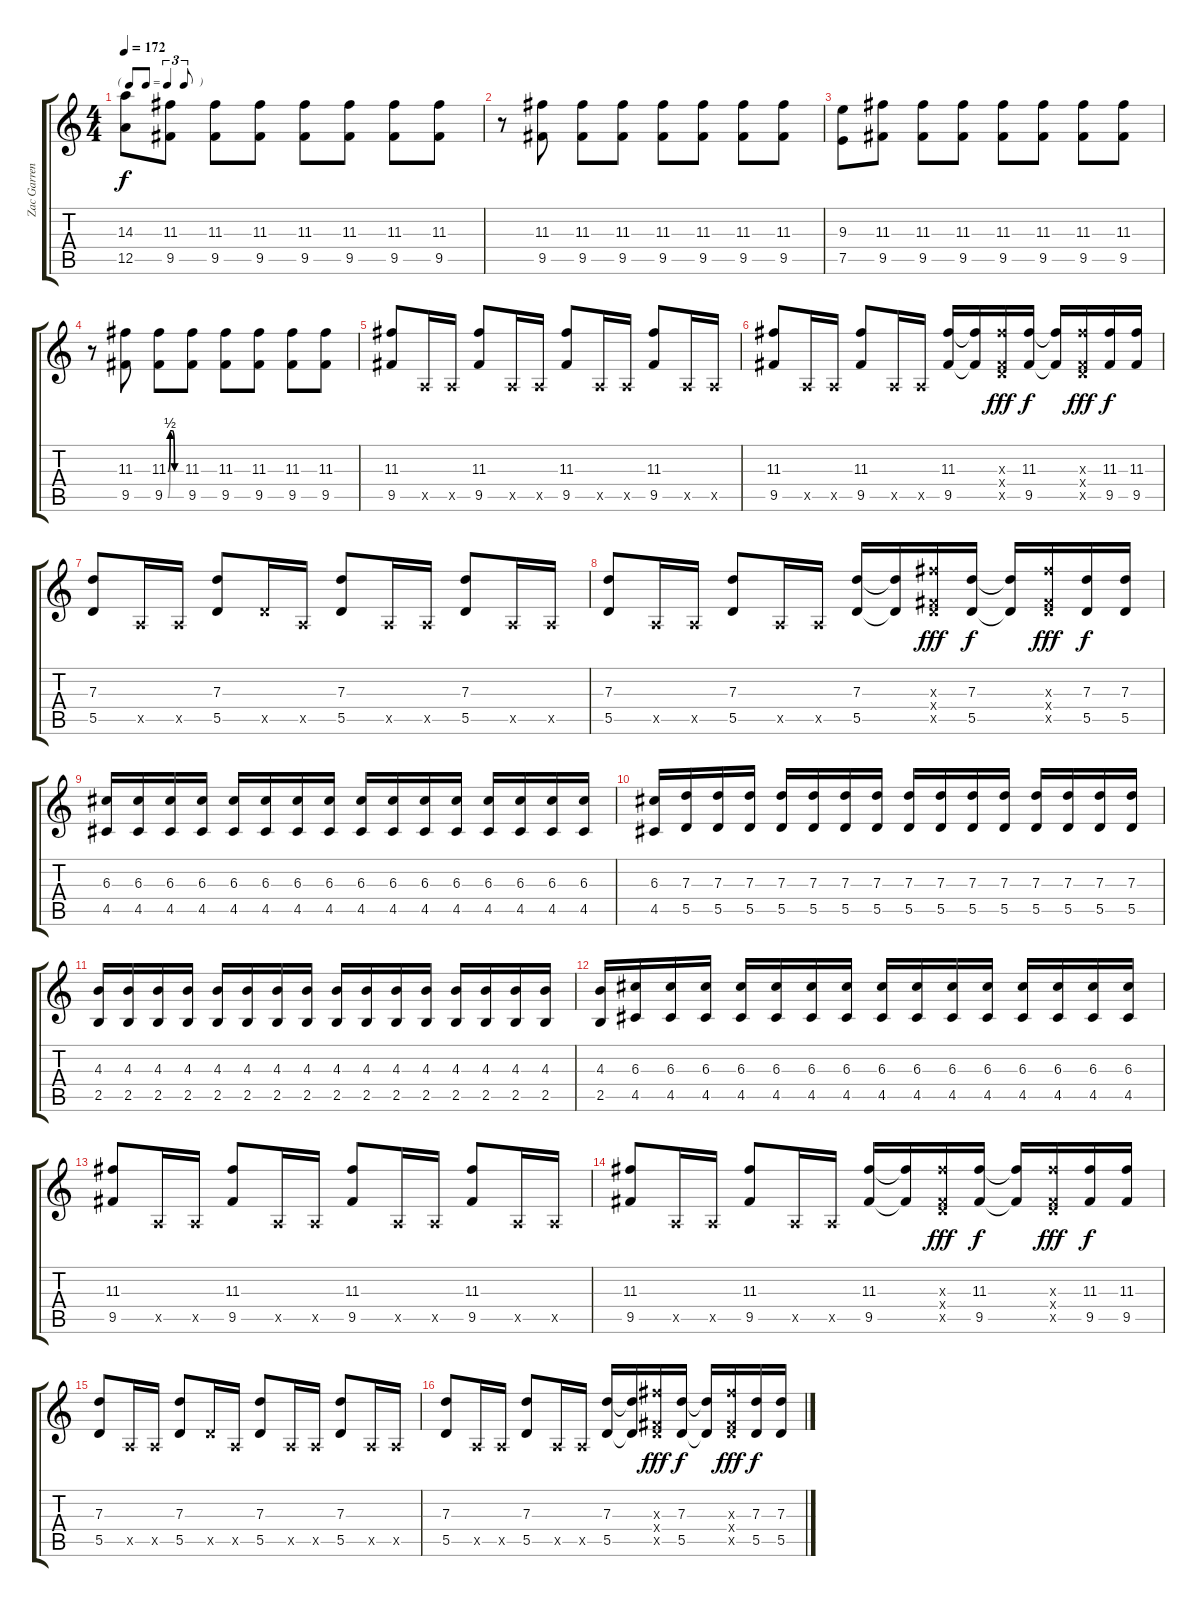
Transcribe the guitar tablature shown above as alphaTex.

\track ("Zac Garren" "Zac Garren") {instrument distortionguitar}
\staff {score tabs}
\tuning (E4 B3 G3 D3 A2 D2) {hide}
\ts (4 4)
\tf triplet8th
\tempo 172
\clef g2
\ks c
(14.3 12.5).8{dy f} (11.3 9.5).8 (11.3 9.5).8 (11.3 9.5).8 (11.3 9.5).8 (11.3 9.5).8 (11.3 9.5).8 (11.3 9.5).8 |
r.8 (11.3 9.5).8 (11.3 9.5).8 (11.3 9.5).8 (11.3 9.5).8 (11.3 9.5).8 (11.3 9.5).8 (11.3 9.5).8 |
(9.3 7.5).8 (11.3 9.5).8 (11.3 9.5).8 (11.3 9.5).8 (11.3 9.5).8 (11.3 9.5).8 (11.3 9.5).8 (11.3 9.5).8 |
r.8 (11.3 9.5).8 (11.3{be (custom 0 0 10 2 20 2 30 0 60 0)} 9.5{be (custom 0 0 10 2 20 2 30 0 60 0)}).8 (11.3 9.5).8 (11.3 9.5).8 (11.3 9.5).8 (11.3 9.5).8 (11.3 9.5).8 |
(11.3 9.5).8 0.5{x}.16 0.5{x}.16 (11.3 9.5).8 0.5{x}.16 0.5{x}.16 (11.3 9.5).8 0.5{x}.16 0.5{x}.16 (11.3 9.5).8 0.5{x}.16 0.5{x}.16 |
(11.3 9.5).8 0.5{x}.16 0.5{x}.16 (11.3 9.5).8 0.5{x}.16 0.5{x}.16 (11.3 9.5).16 (11.3{t} 9.5{t}).16 (11.3{x} 0.4{x} 9.5{x}).16{dy fff} (11.3 9.5).16{dy f} (11.3{t} 9.5{t}).16 (11.3{x} 0.4{x} 9.5{x}).16{dy fff} (11.3 9.5).16{dy f} (11.3 9.5).16 |
(7.3 5.5).8 0.5{x}.16 0.5{x}.16 (7.3 5.5).8 5.5{x}.16 0.5{x}.16 (7.3 5.5).8 0.5{x}.16 0.5{x}.16 (7.3 5.5).8 0.5{x}.16 0.5{x}.16 |
(7.3 5.5).8 0.5{x}.16 0.5{x}.16 (7.3 5.5).8 0.5{x}.16 0.5{x}.16 (7.3 5.5).16 (7.3{t} 5.5{t}).16 (11.3{x} 0.4{x} 9.5{x}).16{dy fff} (7.3 5.5).16{dy f} (7.3{t} 5.5{t}).16 (11.3{x} 0.4{x} 9.5{x}).16{dy fff} (7.3 5.5).16{dy f} (7.3 5.5).16 |
(6.3 4.5).16 (6.3 4.5).16 (6.3 4.5).16 (6.3 4.5).16 (6.3 4.5).16 (6.3 4.5).16 (6.3 4.5).16 (6.3 4.5).16 (6.3 4.5).16 (6.3 4.5).16 (6.3 4.5).16 (6.3 4.5).16 (6.3 4.5).16 (6.3 4.5).16 (6.3 4.5).16 (6.3 4.5).16 |
(6.3 4.5).16 (7.3 5.5).16 (7.3 5.5).16 (7.3 5.5).16 (7.3 5.5).16 (7.3 5.5).16 (7.3 5.5).16 (7.3 5.5).16 (7.3 5.5).16 (7.3 5.5).16 (7.3 5.5).16 (7.3 5.5).16 (7.3 5.5).16 (7.3 5.5).16 (7.3 5.5).16 (7.3 5.5).16 |
(4.3 2.5).16 (4.3 2.5).16 (4.3 2.5).16 (4.3 2.5).16 (4.3 2.5).16 (4.3 2.5).16 (4.3 2.5).16 (4.3 2.5).16 (4.3 2.5).16 (4.3 2.5).16 (4.3 2.5).16 (4.3 2.5).16 (4.3 2.5).16 (4.3 2.5).16 (4.3 2.5).16 (4.3 2.5).16 |
(4.3 2.5).16 (6.3 4.5).16 (6.3 4.5).16 (6.3 4.5).16 (6.3 4.5).16 (6.3 4.5).16 (6.3 4.5).16 (6.3 4.5).16 (6.3 4.5).16 (6.3 4.5).16 (6.3 4.5).16 (6.3 4.5).16 (6.3 4.5).16 (6.3 4.5).16 (6.3 4.5).16 (6.3 4.5).16 |
(11.3 9.5).8 0.5{x}.16 0.5{x}.16 (11.3 9.5).8 0.5{x}.16 0.5{x}.16 (11.3 9.5).8 0.5{x}.16 0.5{x}.16 (11.3 9.5).8 0.5{x}.16 0.5{x}.16 |
(11.3 9.5).8 0.5{x}.16 0.5{x}.16 (11.3 9.5).8 0.5{x}.16 0.5{x}.16 (11.3 9.5).16 (11.3{t} 9.5{t}).16 (11.3{x} 0.4{x} 9.5{x}).16{dy fff} (11.3 9.5).16{dy f} (11.3{t} 9.5{t}).16 (11.3{x} 0.4{x} 9.5{x}).16{dy fff} (11.3 9.5).16{dy f} (11.3 9.5).16 |
(7.3 5.5).8 0.5{x}.16 0.5{x}.16 (7.3 5.5).8 5.5{x}.16 0.5{x}.16 (7.3 5.5).8 0.5{x}.16 0.5{x}.16 (7.3 5.5).8 0.5{x}.16 0.5{x}.16 |
(7.3 5.5).8 0.5{x}.16 0.5{x}.16 (7.3 5.5).8 0.5{x}.16 0.5{x}.16 (7.3 5.5).16 (7.3{t} 5.5{t}).16 (11.3{x} 0.4{x} 9.5{x}).16{dy fff} (7.3 5.5).16{dy f} (7.3{t} 5.5{t}).16 (11.3{x} 0.4{x} 9.5{x}).16{dy fff} (7.3 5.5).16{dy f} (7.3 5.5).16
